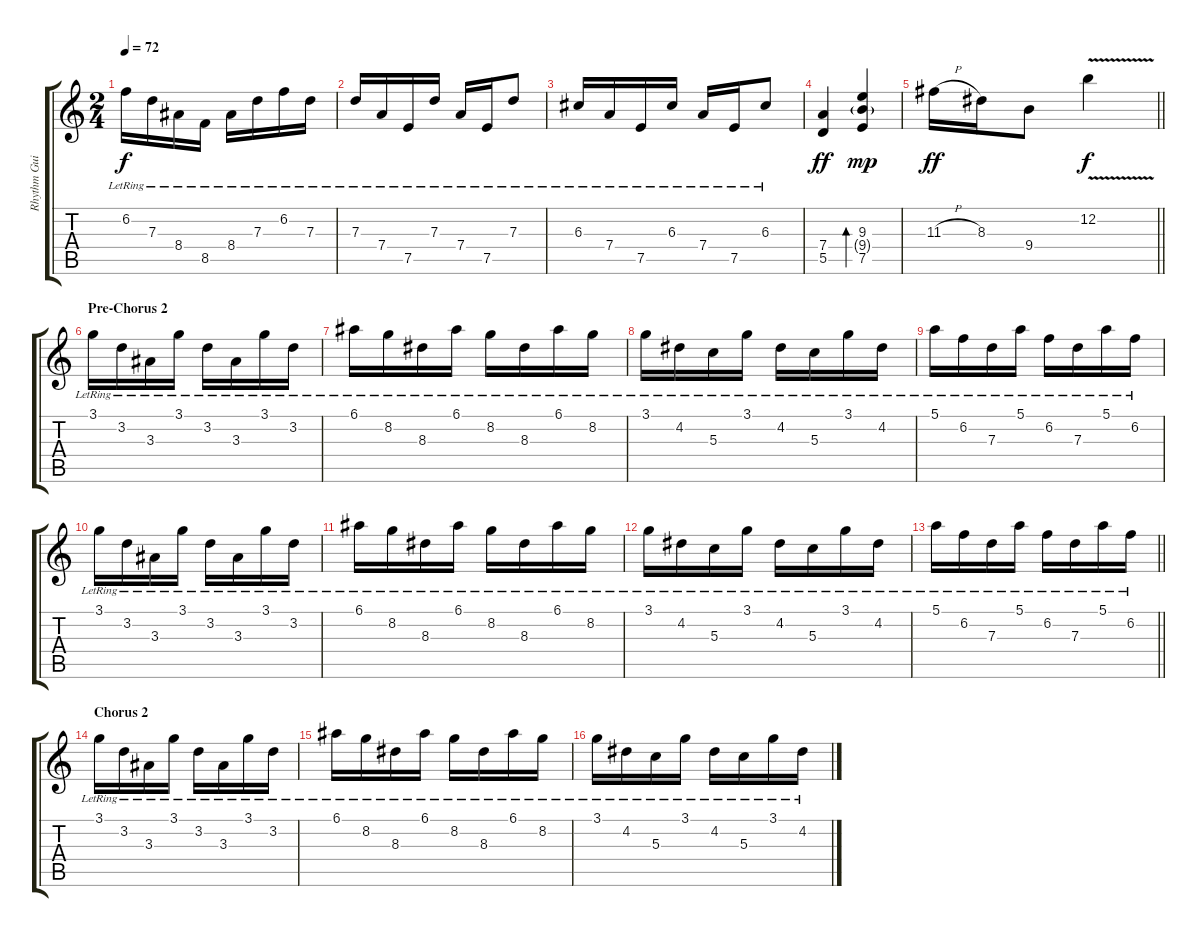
\track ("Rhythm Guitar" "Rhythm Gui") {instrument electricguitarclean}
\staff {score tabs}
\tuning (E4 B3 G3 D3 A2 E2) {hide}
\ts (2 4)
\tempo 72
\clef g2
\ks c
6.2{lr}.16{dy f} 7.3{lr}.16 8.4{lr}.16 8.5{lr}.16 8.4{lr}.16 7.3{lr}.16 6.2{lr}.16 7.3{lr}.16 |
7.3{lr}.16 7.4{lr}.16 7.5{lr}.16 7.3{lr}.16 7.4{lr}.16 7.5{lr}.16 7.3{lr}.8 |
6.3{lr}.16 7.4{lr}.16 7.5{lr}.16 6.3{lr}.16 7.4{lr}.16 7.5{lr}.16 6.3{lr}.8 |
(7.4 5.5).4{dy ff} (9.3 9.4{g} 7.5).4{bd 120 dy mp} |
\barLineRight lightlight
11.3{h}.16{dy ff} 8.3.16 9.4.8 12.2{v}.4{dy f} |
\section ("" "Pre-Chorus 2")
3.1{lr}.16 3.2{lr}.16 3.3{lr}.16 3.1{lr}.16 3.2{lr}.16 3.3{lr}.16 3.1{lr}.16 3.2{lr}.16 |
6.1{lr}.16 8.2{lr}.16 8.3{lr}.16 6.1{lr}.16 8.2{lr}.16 8.3{lr}.16 6.1{lr}.16 8.2{lr}.16 |
3.1{lr}.16 4.2{lr}.16 5.3{lr}.16 3.1{lr}.16 4.2{lr}.16 5.3{lr}.16 3.1{lr}.16 4.2{lr}.16 |
5.1{lr}.16 6.2{lr}.16 7.3{lr}.16 5.1{lr}.16 6.2{lr}.16 7.3{lr}.16 5.1{lr}.16 6.2{lr}.16 |
3.1{lr}.16 3.2{lr}.16 3.3{lr}.16 3.1{lr}.16 3.2{lr}.16 3.3{lr}.16 3.1{lr}.16 3.2{lr}.16 |
6.1{lr}.16 8.2{lr}.16 8.3{lr}.16 6.1{lr}.16 8.2{lr}.16 8.3{lr}.16 6.1{lr}.16 8.2{lr}.16 |
3.1{lr}.16 4.2{lr}.16 5.3{lr}.16 3.1{lr}.16 4.2{lr}.16 5.3{lr}.16 3.1{lr}.16 4.2{lr}.16 |
\barLineRight lightlight
5.1{lr}.16 6.2{lr}.16 7.3{lr}.16 5.1{lr}.16 6.2{lr}.16 7.3{lr}.16 5.1{lr}.16 6.2{lr}.16 |
\section ("" "Chorus 2")
3.1{lr}.16 3.2{lr}.16 3.3{lr}.16 3.1{lr}.16 3.2{lr}.16 3.3{lr}.16 3.1{lr}.16 3.2{lr}.16 |
6.1{lr}.16 8.2{lr}.16 8.3{lr}.16 6.1{lr}.16 8.2{lr}.16 8.3{lr}.16 6.1{lr}.16 8.2{lr}.16 |
3.1{lr}.16 4.2{lr}.16 5.3{lr}.16 3.1{lr}.16 4.2{lr}.16 5.3{lr}.16 3.1{lr}.16 4.2{lr}.16
